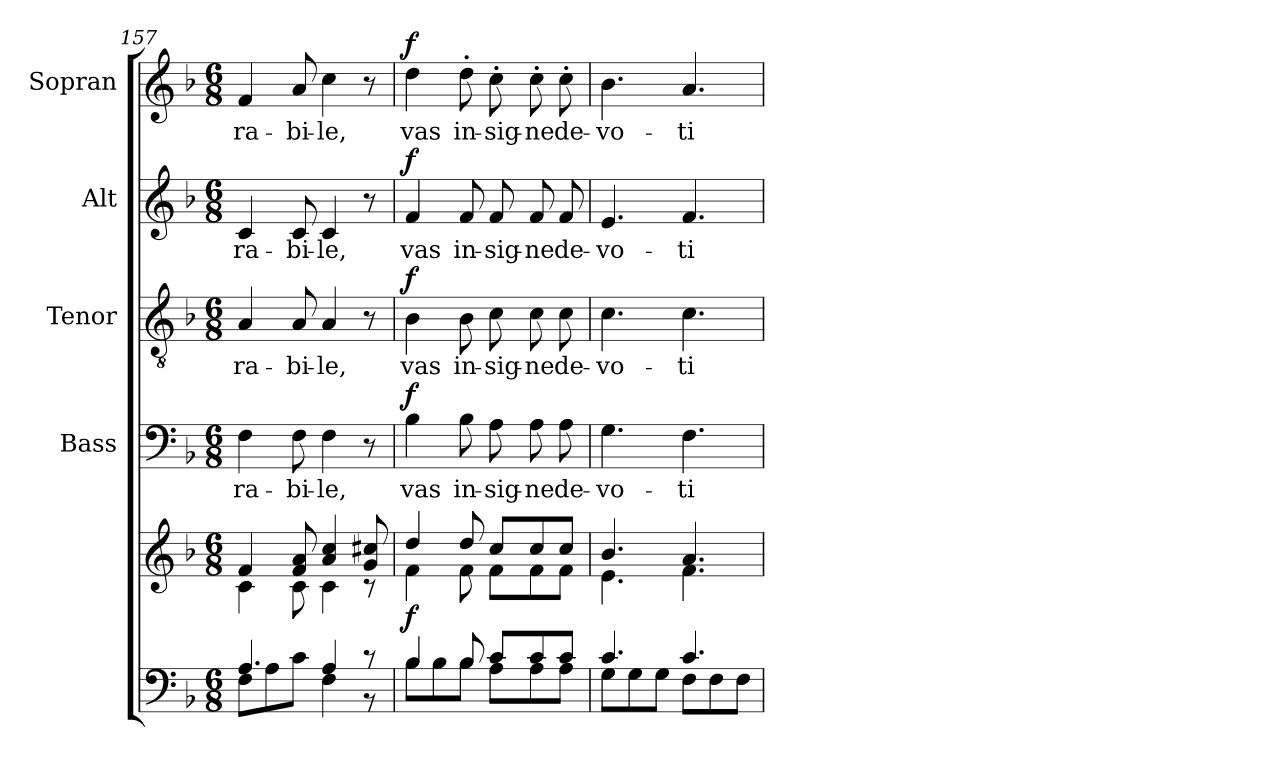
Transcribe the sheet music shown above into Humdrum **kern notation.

**kern	**kern	**dynam	**kern	**text	**dynam	**kern	**text	**dynam	**kern	**text	**dynam	**kern	**text	**dynam
*part5	*part5	*part5	*part4	*part4	*part4	*part3	*part3	*part3	*part2	*part2	*part2	*part1	*part1	*part1
*staff6	*staff5	*staff5/6	*staff4	*staff4	*staff4	*staff3	*staff3	*staff3	*staff2	*staff2	*staff2	*staff1	*staff1	*staff1
*	*	*	*I"Bass	*	*	*I"Tenor	*	*	*I"Alt	*	*	*I"Sopran	*	*
*	*	*	*I'B.	*	*	*I'T.	*	*	*I'A.	*	*	*I'S.	*	*
*clefF4	*clefG2	*	*clefF4	*	*	*clefGv2	*	*	*clefG2	*	*	*clefG2	*	*
*k[b-]	*k[b-]	*	*k[b-]	*	*	*k[b-]	*	*	*k[b-]	*	*	*k[b-]	*	*
*F:	*F:	*	*F:	*	*	*F:	*	*	*F:	*	*	*F:	*	*
*M6/8	*M6/8	*	*M6/8	*	*	*M6/8	*	*	*M6/8	*	*	*M6/8	*	*
=157	=157	=157	=157	=157	=157	=157	=157	=157	=157	=157	=157	=157	=157	=157
*^	*^	*	*	*	*	*	*	*	*	*	*	*	*	*
!	!	!	!	!	!	!LO:LY:b	!	!	!LO:LY:b	!	!	!LO:LY:b	!	!	!LO:LY:b	!
4.A/	8F\L	4f/	4c\	.	4F\	-ra-	.	4A/	-ra-	.	4c/	-ra-	.	4f/	-ra-	.
.	8A\	.	.	.	.	.	.	.	.	.	.	.	.	.	.	.
!	!	!	!	!	!	!LO:LY:b	!	!	!LO:LY:b	!	!	!LO:LY:b	!	!	!LO:LY:b	!
.	8c\J	8f/ 8a/	8c\	.	8F\	-bi-	.	8A/	-bi-	.	8c/	-bi-	.	8a/	-bi-	.
!	!	!	!	!	!	!LO:LY:b	!	!	!LO:LY:b	!	!	!LO:LY:b	!	!	!LO:LY:b	!
4A/	4F\	4a/ 4cc/	4c\	.	4F\	-le,	.	4A/	-le,	.	4c/	-le,	.	4cc\	-le,	.
8r	8r	8g/ 8cc#X/	8rc	.	8r	.	.	8r	.	.	8r	.	.	8r	.	.
=158	=158	=158	=158	=158	=158	=158	=158	=158	=158	=158	=158	=158	=158	=158	=158	=158
!	!	!	!	!LO:DY:b	!	!LO:LY:b	!LO:DY:a	!	!LO:LY:b	!LO:DY:a	!	!LO:LY:b	!LO:DY:a	!	!LO:LY:b	!LO:DY:a
4B-/	8B-\L	4dd/	4f\	f	4B-\	vas	f	4B-\	vas	f	4f/	vas	f	4dd\	vas	f
.	8B-\	.	.	.	.	.	.	.	.	.	.	.	.	.	.	.
!	!	!	!	!	!	!LO:LY:b	!	!	!LO:LY:b	!	!	!LO:LY:b	!	!	!LO:LY:b	!
8B-/	8B-\J	8dd/	8f\	.	8B-\	in-	.	8B-\	in-	.	8f/	in-	.	8dd'>\	in-	.
!	!	!	!	!	!	!LO:LY:b	!	!	!LO:LY:b	!	!	!LO:LY:b	!	!	!LO:LY:b	!
8c/L	8A\L	8cc/L	8f\L	.	8A\	-sig-	.	8c\	-sig-	.	8f/	-sig-	.	8cc'>\	-sig-	.
!	!	!	!	!	!	!LO:LY:b	!	!	!LO:LY:b	!	!	!LO:LY:b	!	!	!LO:LY:b	!
8c/	8A\	8cc/	8f\	.	8A\	-ne	.	8c\	-ne	.	8f/	-ne	.	8cc'>\	-ne	.
!	!	!	!	!	!	!LO:LY:b	!	!	!LO:LY:b	!	!	!LO:LY:b	!	!	!LO:LY:b	!
8c/J	8A\J	8cc/J	8f\J	.	8A\	de-	.	8c\	de-	.	8f/	de-	.	8cc'>\	de-	.
=159	=159	=159	=159	=159	=159	=159	=159	=159	=159	=159	=159	=159	=159	=159	=159	=159
!	!	!	!	!	!	!LO:LY:b	!	!	!LO:LY:b	!	!	!LO:LY:b	!	!	!LO:LY:b	!
4.c/	8G\L	4.b-/	4.e\	.	4.G\	-vo-	.	4.c\	-vo-	.	4.e/	-vo-	.	4.b-\	-vo-	.
.	8G\	.	.	.	.	.	.	.	.	.	.	.	.	.	.	.
.	8G\J	.	.	.	.	.	.	.	.	.	.	.	.	.	.	.
!	!	!	!	!	!	!LO:LY:b	!	!	!LO:LY:b	!	!	!LO:LY:b	!	!	!LO:LY:b	!
4.c/	8F\L	4.a/	4.f\	.	4.F\	-ti-	.	4.c\	-ti-	.	4.f/	-ti-	.	4.a/	-ti-	.
.	8F\	.	.	.	.	.	.	.	.	.	.	.	.	.	.	.
.	8F\J	.	.	.	.	.	.	.	.	.	.	.	.	.	.	.
*v	*v	*	*	*	*	*	*	*	*	*	*	*	*	*	*	*
*	*v	*v	*	*	*	*	*	*	*	*	*	*	*	*	*
=	=	=	=	=	=	=	=	=	=	=	=	=	=	=
*-	*-	*-	*-	*-	*-	*-	*-	*-	*-	*-	*-	*-	*-	*-
